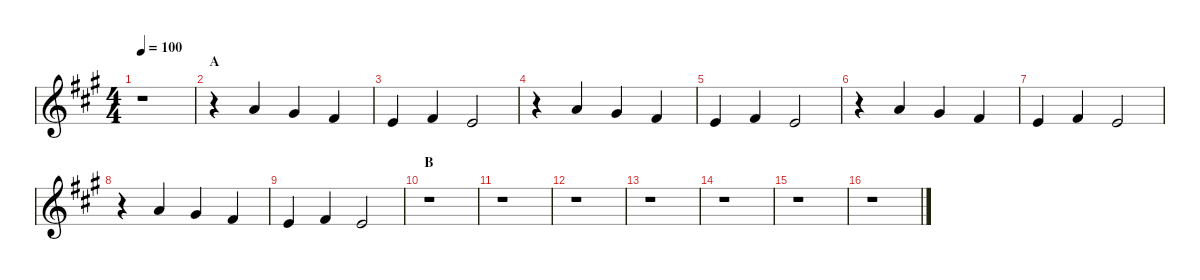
\defaultSystemsLayout 4
\hideDynamics
\bracketExtendMode nobrackets
\singleTrackTrackNamePolicy hidden
\multiTrackTrackNamePolicy hidden
\otherSystemsTrackNameOrientation horizontal
\track ("Trumpets" "tpt.") {instrument trumpet}
\staff {score}
\tuning (E4 B3 G3 D3 A2 E2)
\ts (4 4)
\tempo 100
\clef g2
\ks a
r.1{dy f instrument trumpet beam Down} |
\section ("" "A")
r.4{beam Down} 5.1{acc forcenatural}.4{beam Up} 4.1{acc #}.4{beam Up} 2.1{acc #}.4{beam Up} |
0.1{acc forcenatural}.4{beam Up} 2.1{acc #}.4{beam Up} 0.1{acc forcenatural}.2{beam Up} |
r.4{beam Down} 5.1{acc forcenatural}.4{beam Up} 4.1{acc #}.4{beam Up} 2.1{acc #}.4{beam Up} |
0.1{acc forcenatural}.4{beam Up} 2.1{acc #}.4{beam Up} 0.1{acc forcenatural}.2{beam Up} |
r.4{beam Down} 5.1{acc forcenatural}.4{beam Up} 4.1{acc #}.4{beam Up} 2.1{acc #}.4{beam Up} |
0.1{acc forcenatural}.4{beam Up} 2.1{acc #}.4{beam Up} 0.1{acc forcenatural}.2{beam Up} |
r.4{beam Down} 5.1{acc forcenatural}.4{beam Up} 4.1{acc #}.4{beam Up} 2.1{acc #}.4{beam Up} |
0.1{acc forcenatural}.4{beam Up} 2.1{acc #}.4{beam Up} 0.1{acc forcenatural}.2{beam Up} |
\section ("" "B")
r.1{beam Down} |
r.1{beam Down} |
r.1{beam Down} |
r.1{beam Down} |
r.1{beam Down} |
r.1{beam Down} |
r.1{beam Down}
